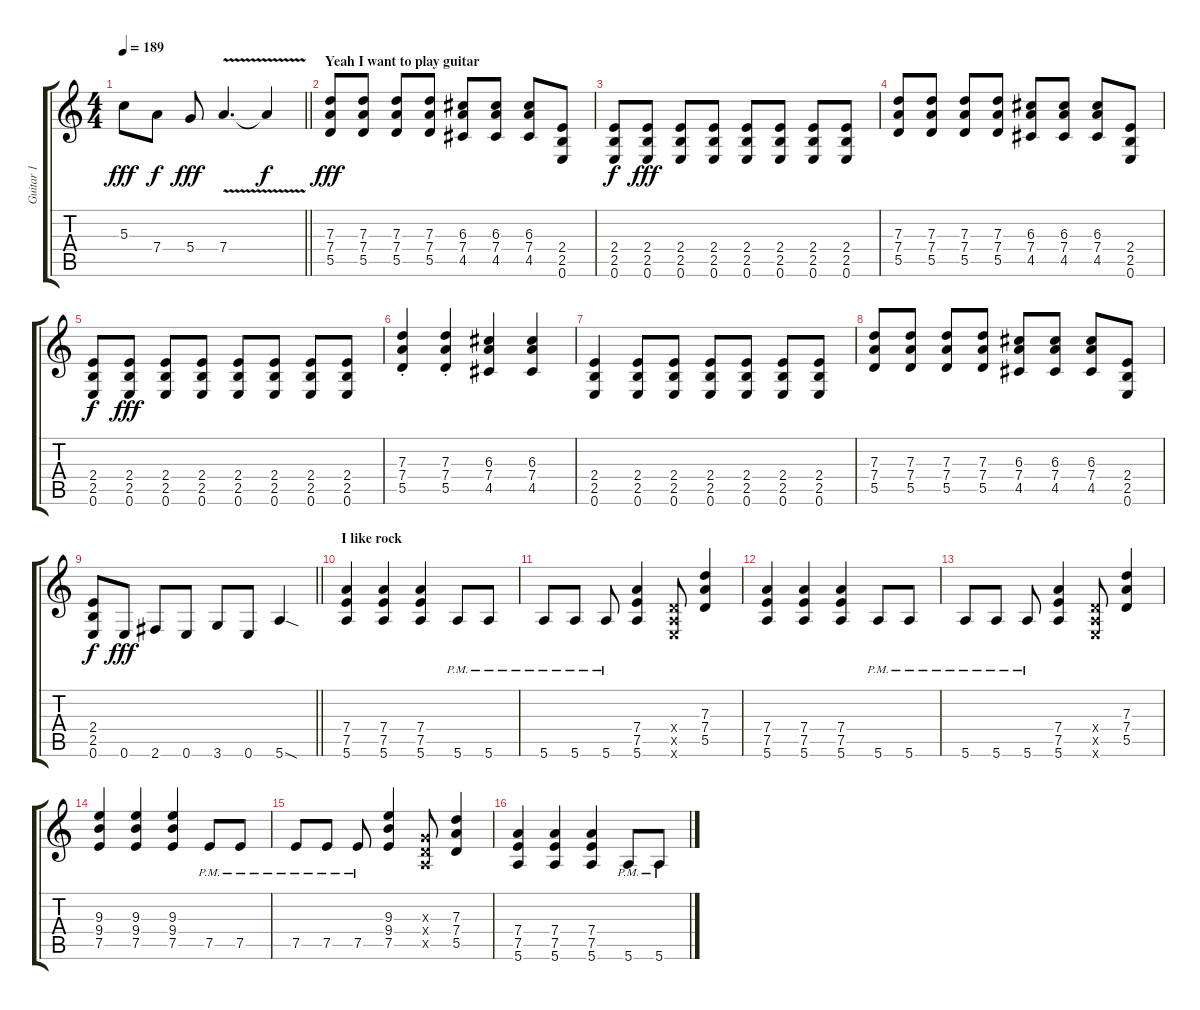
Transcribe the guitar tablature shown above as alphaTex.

\track ("Guitar 1" "Guitar 1") {instrument distortionguitar}
\staff {score tabs}
\tuning (E4 B3 G3 D3 A2 E2) {hide}
\ts (4 4)
\tempo 189
\clef g2
\barLineRight lightlight
\ks c
5.3.8{dy fff} 7.4.8{dy f} 5.4.8{dy fff} 7.4{v}.4{d} 7.4{t}.4{dy f} |
\section ("" "Yeah I want to play guitar")
(7.3 7.4 5.5).8{dy fff volume 10} (7.3 7.4 5.5).8 (7.3 7.4 5.5).8 (7.3 7.4 5.5).8 (6.3 7.4 4.5).8 (6.3 7.4 4.5).8 (6.3 7.4 4.5).8 (2.4 2.5 0.6).8 |
(2.4 2.5 0.6).8{dy f} (2.4 2.5 0.6).8{dy fff} (2.4 2.5 0.6).8 (2.4 2.5 0.6).8 (2.4 2.5 0.6).8 (2.4 2.5 0.6).8 (2.4 2.5 0.6).8 (2.4 2.5 0.6).8 |
(7.3 7.4 5.5).8 (7.3 7.4 5.5).8 (7.3 7.4 5.5).8 (7.3 7.4 5.5).8 (6.3 7.4 4.5).8 (6.3 7.4 4.5).8 (6.3 7.4 4.5).8 (2.4 2.5 0.6).8 |
(2.4 2.5 0.6).8{dy f} (2.4 2.5 0.6).8{dy fff} (2.4 2.5 0.6).8 (2.4 2.5 0.6).8 (2.4 2.5 0.6).8 (2.4 2.5 0.6).8 (2.4 2.5 0.6).8 (2.4 2.5 0.6).8 |
(7.3{st} 7.4{st} 5.5{st}).4 (7.3{st} 7.4{st} 5.5{st}).4 (6.3 7.4 4.5).4 (6.3 7.4 4.5).4 |
(2.4 2.5 0.6).4 (2.4 2.5 0.6).8 (2.4 2.5 0.6).8 (2.4 2.5 0.6).8 (2.4 2.5 0.6).8 (2.4 2.5 0.6).8 (2.4 2.5 0.6).8 |
(7.3 7.4 5.5).8 (7.3 7.4 5.5).8 (7.3 7.4 5.5).8 (7.3 7.4 5.5).8 (6.3 7.4 4.5).8 (6.3 7.4 4.5).8 (6.3 7.4 4.5).8 (2.4 2.5 0.6).8 |
\barLineRight lightlight
(2.4 2.5 0.6).8{dy f} 0.6.8{dy fff} 2.6.8 0.6.8 3.6.8 0.6.8 5.6{sod}.4 |
\section ("" "I like rock")
(7.4 7.5 5.6).4 (7.4 7.5 5.6).4 (7.4 7.5 5.6).4 5.6{pm}.8 5.6{pm}.8 |
5.6{pm}.8 5.6{pm}.8 5.6{pm}.8 (7.4 7.5 5.6).4 (0.4{x} 0.5{x} 0.6{x}).8 (7.3 7.4 5.5).4 |
(7.4 7.5 5.6).4 (7.4 7.5 5.6).4 (7.4 7.5 5.6).4 5.6{pm}.8 5.6{pm}.8 |
5.6{pm}.8 5.6{pm}.8 5.6{pm}.8 (7.4 7.5 5.6).4 (0.4{x} 0.5{x} 0.6{x}).8 (7.3 7.4 5.5).4 |
(9.3 9.4 7.5).4 (9.3 9.4 7.5).4 (9.3 9.4 7.5).4 7.5{pm}.8 7.5{pm}.8 |
7.5{pm}.8 7.5{pm}.8 7.5{pm}.8 (9.3 9.4 7.5).4 (0.3{x} 0.4{x} 0.5{x}).8 (7.3 7.4 5.5).4 |
(7.4 7.5 5.6).4 (7.4 7.5 5.6).4 (7.4 7.5 5.6).4 5.6{pm}.8 5.6{pm}.8
